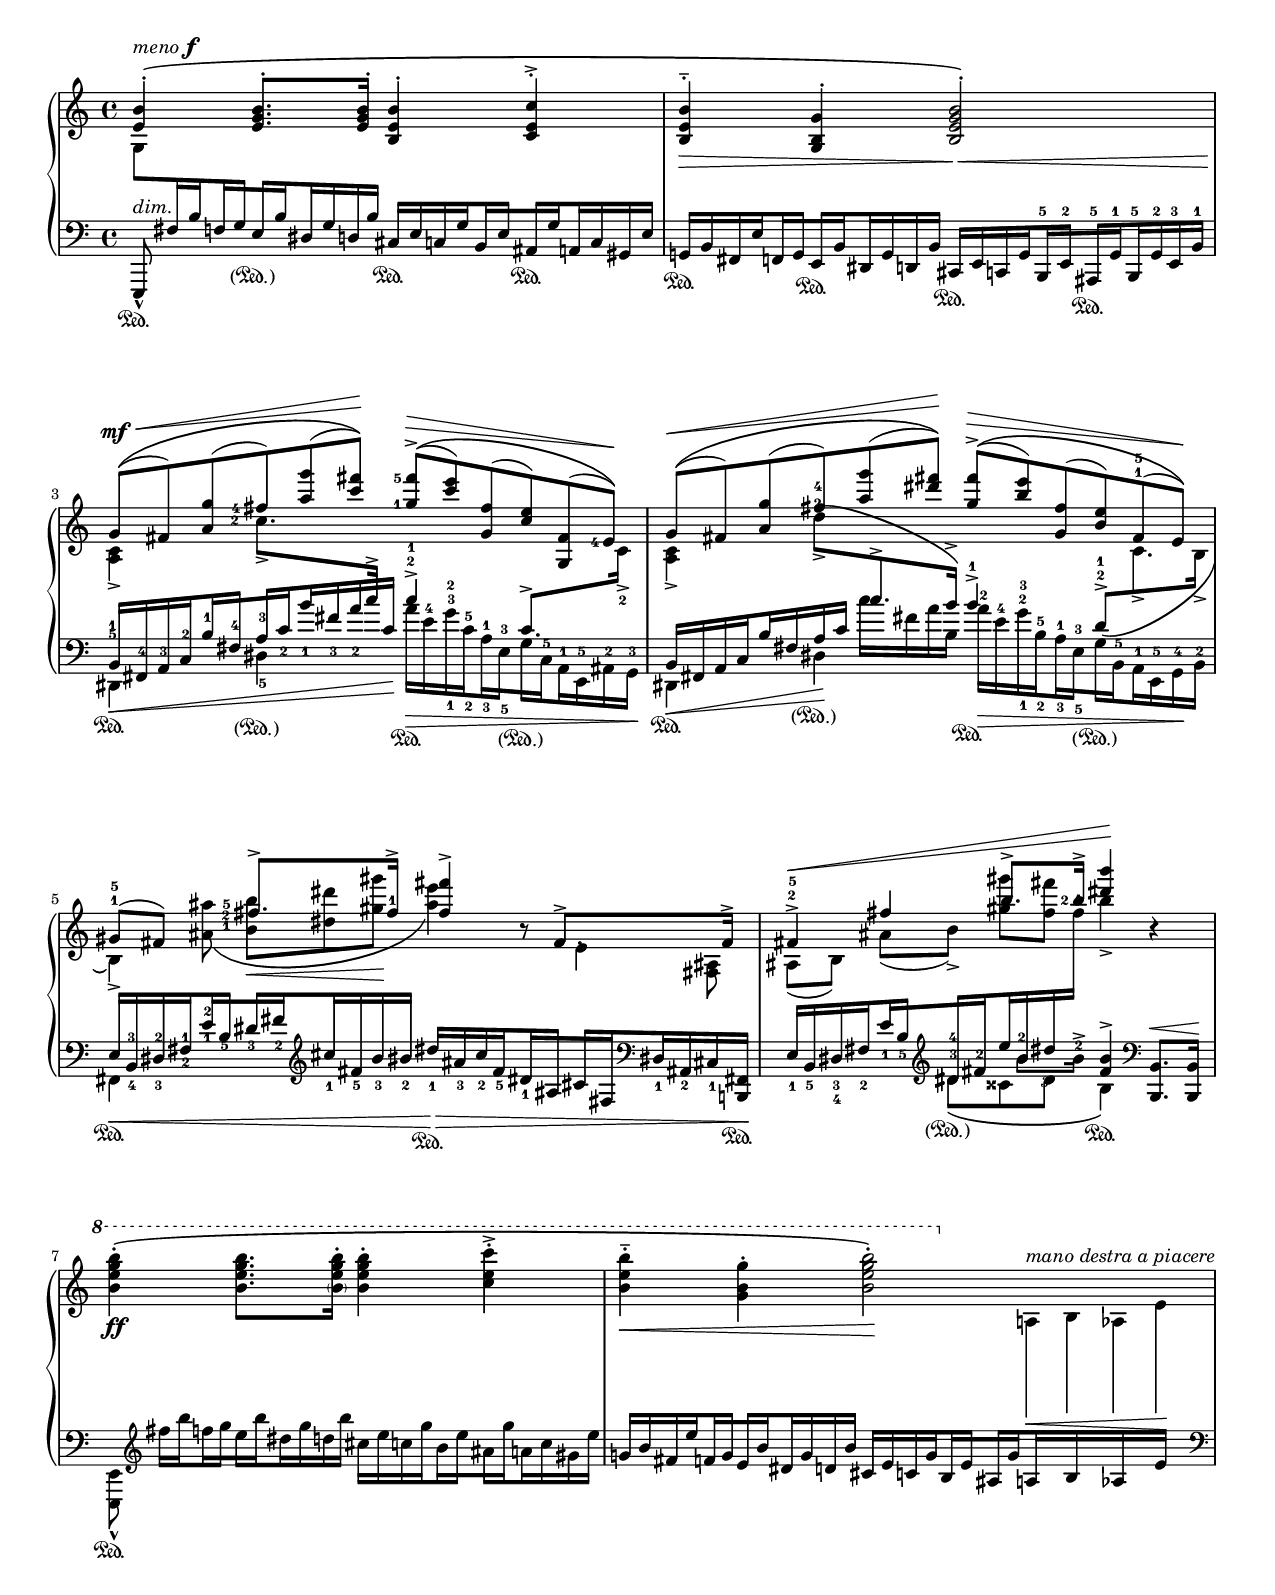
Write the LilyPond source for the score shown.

\version "2.18.0"

\header {
  % Remove default LilyPond tagline
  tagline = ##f
}
 #(set-global-staff-size 16.5)
\paper {
  #(set-paper-size "letter" )
   indent = 0\cm 
    system-system-spacing #'padding = #9
}

global = {
  \key a \minor
  \time 4/4
}

rightOne = \relative c'' {
  \global
  % Music follows here.
  <e, b'>4-\staccato\(^\markup{ \italic"meno" \dynamic {
    f
  }} <e g b>8.-. q16\staccato <b e b'>4-. <c e c'>4-.\accent <b e b'>4-.--\> <g b g'>4-. <b e g b>2-.\<\) %\bar 2
\omit TupletBracket\omit TupletNumber\tuplet 3/2{ \once\override Beam #'positions = #'(6 . 10) \once\override Hairpin #'rotation = #'(7 0 0) \once \override DynamicText #'extra-offset = #'( 0.0 . -2.0 ) g'8[(\(\!^\mf^\<  fis) <a g'>(\once\set fingeringOrientations = #'(left)  <fis'-4>) <a g'>( <c fis>])\)\!}\times 2/3{ \set fingeringOrientations = #'(left) \once\override Hairpin #'rotation = #'(-7 0 0)   <g-1 fis'-5>[\accent(\(^\> <c e>) <g, fis'>( <c e>) <g, fis'>(  <e'-4>)\)\!]} %\bar 3 
\once\override Beam #'positions = #'(6 . 10)  \tuplet 3/2{ \once\override Hairpin #'rotation = #'(7 0 0)  g8[(\(^\<  fis) <a g'>( fis'-\tweak #'X-offset #0 -\tweak #'Y-offset #2 -2 -\tweak #'X-offset #0 -\tweak #'Y-offset #4 -4) <a g'>( <dis fis>]\!)\)}\times 2/3{ \once\override Hairpin #'rotation = #'(-7 0 0)  <g, fis'>^\>[\accent(\( <b e>) <g, fis'>( <b e>) fis^1^5(  e)\)\!]} %\bar 4 
\tuplet 3/2{gis8^1^5 ( fis) s } fis'8.-\tweak #'Y-offset #1.2 \tweak #'X-offset #-3.1 -2 -\tweak #'Y-offset #0 \tweak #'X-offset #-3 -1  \accent fis16 -\tweak #'Y-offset #3 -1\accent \tuplet 3/2{ <fis fis'>4\accent b,8\rest}  \once \override NoteColumn.force-hshift = #-1.8 fis8.\accent fis16\accent \tuplet 3/2 {\once\override Hairpin #'rotation = #'(7 0 0)  fis4^\<^2^5^\accent fis'4 b8.\accent <b-2>16\accent} <dis b'>4 \! b,4\rest %bar6
\stemDown  \once \override Staff.OttavaBracket.extra-offset = #'(-2 . 0)
  \once \override Staff.OttavaBracket.shorten-pair = #'(0 . 24.5) \ottava 1 <b' e g b>4-._\ff\( q8.  <\parenthesize b e g b>16-. <b e g b>4-. 
\once \override Script.avoid-slur = #'inside <c e c'>4-.\accent <b e b'>4-.--\< <g b g'>4-. <b e g b>2-.\! \) 

}

rightTwo = \relative c'' {
  \global
  % Music follows here.
  s1*2 %\bar 2
\omit TupletNumber\omit TupletBracket  <a, c>4\accent  c'8.-\tweak #'Y-offset #0 -\tweak #'X-offset #-3 -2\accent   \change Staff = "left" \stemUp c16^\accent c4^2^1^\accent c,8.^\accent \change Staff = "right" \stemDown c16_2\accent %\bar3
  <a c>4\accent \tuplet 3/2{ d'8\accent^\( \change Staff = "left" \stemUp c8.^\accent b16^\accent\)} b4^1^\accent \tuplet 3/2 {d,8^2^1^\accent\( \change Staff = "right" \stemDown c8.\accent b16\accent}%bar 4
 \tuplet 3/2{ b4\accent\) <ais' ais'>8\(}\tuplet 3/2{ < b b' -\tweak #'Y-offset #-2 -\tweak #'X-offset #-3 -5>8 _\< < dis dis'>8 <gis gis'>8\! }\tuplet 3/2{<ais e'>4\) s8} \tuplet 3/2{\once \override NoteColumn.force-hshift = #0.1   e,4 <fis, ais>8} \tuplet 3/2{ ais[( b)]  ais'[( b\accent)] <gis' gis'>8 <fis fis'>8} b4\accent s4
}

leftOne = \relative c' {
  \global
  % Music follows here.
  \set Timing.beamExceptions = #'()
\set subdivideBeams = ##t
\set baseMoment = #(ly:make-moment 1/6)
\set beatStructure = #'( 3 3 )
  
\omit TupletBracket\omit TupletNumber\tuplet 3/2{ \change Staff = "right" \stemDown \once \override Beam #'positions = #'( -8.0 . -9.0 ) g8[ \change Staff = "left" \stemUp fis16 \set stemRightBeamCount = #1 b  \set stemLeftBeamCount = #1 f  \once \override Stem.beaming = #(cons (list 1 0) (list 1)) g \once \override Stem.beaming = #(cons (list 0) (list -1 0))  }\tuplet 3/2{ \once \override Staff.SustainPedal.stencil =
  	#(lambda (grob) (grob-interpret-markup grob 
  	(markup #:concat ( "(" #:musicglyph "pedal.Ped"".)"))))} \tuplet 3/2{ \once \override Beam #'positions = #'( 6.0 . 5.0 )   e\sustainOn \set stemRightBeamCount = #1 b' \set stemLeftBeamCount = #1 dis, g d b']}
 \once \override Beam #'positions = #'(4 . 4) \tuplet 3/2{ cis,16[ \sustainOn e c \set stemRightBeamCount = #1 g' \set stemLeftBeamCount = #1 b, \once \override Stem.beaming = #(cons (list 1 0) (list 1)) e \once \override Stem.beaming = #(cons (list 0) (list -1 0))}\tuplet 3/2{ ais,\sustainOn \set stemRightBeamCount = #1 g' \set stemLeftBeamCount = #1 a, c gis e']}%b1
\tuplet 3/2{g,!16\sustainOn[ b fis e' f, \once \override Stem.beaming = #(cons (list 1 0) (list 1)) g \once \override Stem.beaming = #(cons (list 0) (list -1 0)) e\sustainOn b' dis, g d b']}\tuplet 3/2{ cis,16\sustainOn[ e c g' b,^5 \once \override Stem.beaming = #(cons (list 1 0) (list 1)) e^2 \once \override Stem.beaming = #(cons (list 0) (list -1 0)) ais,^5\sustainOn g'^1 b,^5 g'^2 e^3 b'^1]}
\tuplet 3/2{\once\override Beam #'positions = #'(6 . 9) \once\override Hairpin #'rotation = #'(5 -1 0) b16_\<-\tweak #'X-offset #0 -\tweak #'Y-offset #2 -5 -\tweak #'X-offset #0 -\tweak #'Y-offset #3 -1[ fis-\tweak #'Y-offset #0 ^4 a-\tweak #'Y-offset #0 ^3 c-\tweak #'Y-offset #2 ^2 b' -\tweak #'Y-offset #4 ^1 \once \override Stem.beaming = #(cons (list 1 0) (list 1)) fis-\tweak #'Y-offset #3  -4 \once \override Stem.beaming = #(cons (list 0) (list -1 0)) \once \override Stem.beaming = #(cons (list 0) (list -1 0)) a-\tweak #'Y-offset #4 ^3 c-\tweak #'Y-offset #0 -2 b'-\tweak #'Y-offset #0 _1 fis -\tweak #'Y-offset #0 _3 a-\tweak #'Y-offset #0 _2 c,]\!}\stemDown  \once\override Beam #'positions = #'(-4 . -6)   \tuplet 3/2{a'16_\>[\sustainOn e^4 g^3^2_1 c,^5_2 a^1_3 \once \override Stem.beaming = #(cons (list 1 0) (list 1)) e^3_5 \once \override Stem.beaming = #(cons (list 0) (list -1 0))  \once \override Staff.SustainPedal.stencil =
  	#(lambda (grob) (grob-interpret-markup grob 
  	(markup #:concat ( "(" #:musicglyph "pedal.Ped"".)")))) g\sustainOn c,-\tweak #'Y-offset #1  -5 a -\tweak #'Y-offset #0 -1 e-\tweak #'Y-offset #0 ^5 ais -\tweak #'Y-offset #0 -2 g -\tweak #'Y-offset #0 ^3\!]}
\tuplet 3/2{\stemUp b16[ fis a c b' fis a c] \stemDown c'[ fis, a b,]} \once\override Beam #'positions = #'(-4 . -6)\tuplet 3/2{a'16^2_\>[\sustainOn e^4 g^2^3_1 b,_2^5 a^1_3 \once \override Stem.beaming = #(cons (list 1 0) (list 1)) e^3_5 \once \override Stem.beaming = #(cons (list 0) (list -1 0)) \once \override Stem.beaming = #(cons (list 0) (list -1 0))  \once \override Staff.SustainPedal.stencil =
  	#(lambda (grob) (grob-interpret-markup grob 
  	(markup #:concat ( "(" #:musicglyph "pedal.Ped"".)")))) g\sustainOn b,-\tweak #'Y-offset #1 ^5 a-\tweak #'Y-offset #0 -1 e-\tweak #'Y-offset #0 -5  g -\tweak #'Y-offset #0 -4 \! b-\tweak #'Y-offset #0 ^2]} %\bar4
\tuplet 3/2{\stemUp e16_\<[ b_4-\tweak #'Y-offset #2 ^3 dis_3-\tweak #'Y-offset #2 ^2 fis-\tweak #'Y-offset #-1 _2 -\tweak #'Y-offset #2 ^1 e'-\tweak #'Y-offset #2 _1-\tweak #'Y-offset #5 ^2 \once \override Stem.beaming = #(cons (list 1 0) (list 1)) b-\tweak #'Y-offset #1 _5  \once \override Stem.beaming = #(cons (list 0) (list -1 0))\once \override Stem.beaming = #(cons (list 0) (list -1 0)) \once \override Stem.beaming = #(cons (list 0) (list -1 0)) \once \override Stem.beaming = #(cons (list 0) (list -1 0)) dis-\tweak #'Y-offset #1 _3  fis-\tweak #'Y-offset #1 _2 \clef "treble" cis'_1 fis,_5 b_3 bis_2]}\tuplet 3/2{\stemUp  dis16_1_\>_\tweak #'Y-offset #-6 \sustainOn[ ais_3 cis_2 fis,_5 dis_1 \once \override Stem.beaming = #(cons (list 1 0) (list 1))  ais \once \override Stem.beaming = #(cons (list 0) (list -1 0)) cis fis, \clef "bass" dis_1 ais_2 cis_1 <b,! fis'>\!\sustainOn]}%bar5
s1
\omit TupletBracket \tuplet 3/2{<e, e'>8_\marcato\sustainOn \clef "treble" \stemDown fis''''16[ b f \once \override Stem.beaming = #(cons (list 1 0) (list 1)) g \once \override Stem.beaming = #(cons (list 0) (list -1 0)) e b' dis, g d b']}\tuplet 3/2{ cis,[ e c g' b,\once \override Stem.beaming = #(cons (list 1 0) (list 1)) e \once \override Stem.beaming = #(cons (list 0) (list -1 0)) }\tuplet 3/2{ ais, g' a, c gis e']} \tuplet 3/2{ \stemUp g,!16[ b fis e' f, \once \override Stem.beaming = #(cons (list 1 0) (list 1)) g \once \override Stem.beaming = #(cons (list 0) (list -1 0)) \once \override Stem.beaming = #(cons (list 0) (list -1 0)) e b' dis, g d b']}\tuplet 3/2{   cis,16[ e c g' b, \once \override Stem.beaming = #(cons (list 1 0) (list 1)) e \once \override Stem.beaming = #(cons (list 0) (list -1 0))  ais, 
                                                                                                                                                                                                                                                                                                                                                                                                                                                                                                                                                                                                                                                                                                    
                                                                                                                                                                                                                                                                                                                                                                                                                                                                                                                                                                                                                                                                                                      g' a, b  aes e'
                                                                                                                                                                                                                                                                                                                                                                                                                                                                                                                                                                                                                                                                                                     
                                                                                                                                                                                                                                                                                                                                                                                                                                                                                                                                                                                                                                                                                                      ]} \clef "bass"
}

leftTwo = \relative c' {
  \global
  % Music follows here.

  
\stemUp  e,,,8_\marcato\sustainOn^\markup \italic"dim." s8 s2. s1 %bar2
\stemDown dis'4\sustainOn  \once \override Staff.SustainPedal.stencil =
  	#(lambda (grob) (grob-interpret-markup grob 
  	(markup #:concat ( "(" #:musicglyph "pedal.Ped"".)"))))  dis'4-5-\tweak #'Y-offset #-6 \sustainOn  s2  \once\override Hairpin #'rotation = #'(7 -1 0) dis,4\sustainOn_\<  \once \override Staff.SustainPedal.stencil =
  	#(lambda (grob) (grob-interpret-markup grob 
  	(markup #:concat ( "(" #:musicglyph "pedal.Ped"".)")))) dis'4\sustainOn\! s2  %bar 4
fis,4\sustainOn s2.    <<{s4 \tuplet 3/2 {\stemDown\clef "treble" dis''8_\( cisis8 dis8}  b4\sustainOn\) s4}\\{s4 \times 2/3{ s8. \once\override Beam #'positions = #'(-1.45 . -1.45) \once \override Beam #'beam-thickness = #0.32   b'8 b16^\accent-\tweak #'Y-offset #1 -2 } s4}\\{ \set Timing.beamExceptions = #'()
\set subdivideBeams = ##t
\set baseMoment = #(ly:make-moment 1/6)
\set beatStructure = #'( 3 3 ) \once\override Beam #'positions = #'(6 . 8)  \omit TupletNumber \tuplet 3/2{\stemUp  e,,16_1[ b_5 dis_3_4 fis_2 e'-\tweak #'Y-offset #0  _1 \once \override Stem.beaming = #(cons (list 1 0) (list 1)) b-\tweak #'Y-offset #0 _5 \once \override Stem.beaming = #(cons (list 0) (list -1 0)) \clef "treble" \once \override Staff.SustainPedal.stencil =
  	#(lambda (grob) (grob-interpret-markup grob 
 	(markup #:concat ( "(" #:musicglyph "pedal.Ped"".)")))) dis16-\tweak #'Y-offset #0 -3-\tweak #'Y-offset #2 -4\sustainOn fis -\tweak #'Y-offset #0 -2 e' b-\tweak #'Y-offset #2 -2 dis \change Staff = "right" \stemDown <fis-1>16]} \change Staff = "left" \stemUp <fis, b>4\accent \clef "bass" <b,,, b'>8.^\< q16\! 
\omit TupletBracket}>> s8 s2.  s2. s8  \change Staff = "right"  \omit TupletNumber \omit TupletBracket \tuplet 3/2 {s8   \once \override TextScript #'avoid-slur = #'inside
\once \override Hairpin #'outside-staff-priority = ##f      \tweak Stem.length #22  a'''!4*1/4^\markup\italic"mano destra a piacere"  \< \tweak Stem.length #22  b \tweak Stem.length #21  aes \tweak Stem.length #25 e'\! }
}

\score {
  \new PianoStaff  \with {\override VerticalAxisGroup.staff-staff-spacing = #'((basic-distance . 15))}  <<
    \new Staff = "right" \with {
      midiInstrument = "acoustic grand"
    } << \rightOne \\ \rightTwo >>
    \new Staff = "left" \with {
      midiInstrument = "acoustic grand"
    } { \clef bass << \leftOne \\ \leftTwo >> }
  >>
  \layout {

}
  \midi {
    \context {
      \Score
      tempoWholesPerMinute = #(ly:make-moment 100 4)
    }
  }
}
